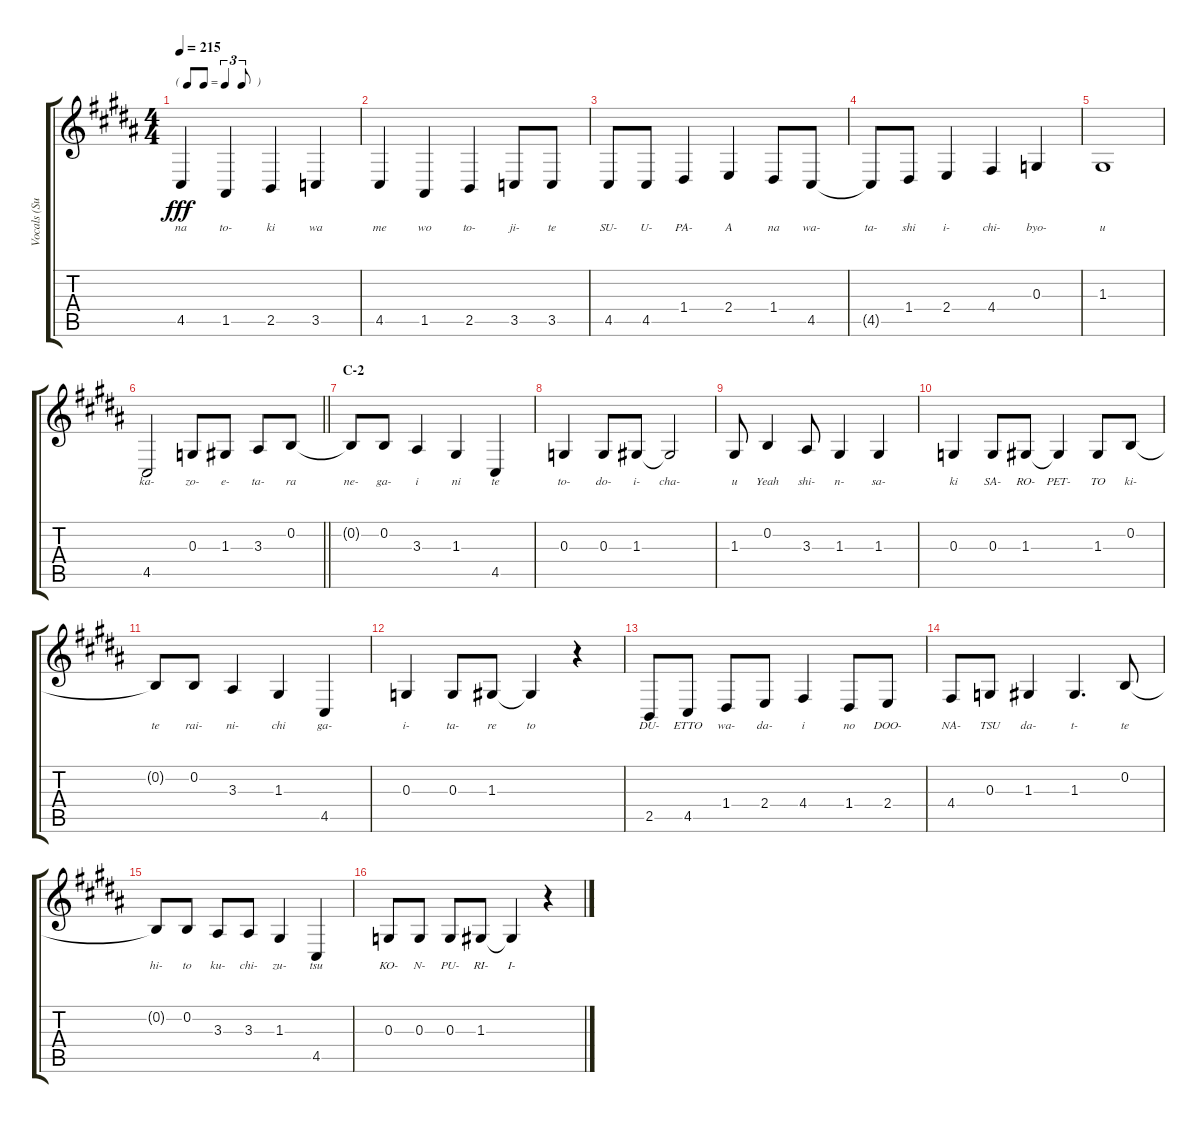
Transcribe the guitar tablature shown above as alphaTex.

\track ("Vocals (Suzuki Jun)" "Vocals (Su") {instrument altosax}
\staff {score tabs}
\tuning (E4 B3 G3 D3 A2 E2) {hide}
\ts (4 4)
\tf triplet8th
\tempo 215
\clef g2
\ks b
4.5.4{lyrics (0 "na") lyrics (1 "") lyrics (2 "") lyrics (3 "") lyrics (4 "") dy fff} 1.5.4{lyrics (0 "to-") lyrics (1 "") lyrics (2 "") lyrics (3 "") lyrics (4 "")} 2.5.4{lyrics (0 "ki") lyrics (1 "") lyrics (2 "") lyrics (3 "") lyrics (4 "")} 3.5.4{lyrics (0 "wa") lyrics (1 "") lyrics (2 "") lyrics (3 "") lyrics (4 "")} |
4.5.4{lyrics (0 "me") lyrics (1 "") lyrics (2 "") lyrics (3 "") lyrics (4 "")} 1.5.4{lyrics (0 "wo") lyrics (1 "") lyrics (2 "") lyrics (3 "") lyrics (4 "")} 2.5.4{lyrics (0 "to-") lyrics (1 "") lyrics (2 "") lyrics (3 "") lyrics (4 "")} 3.5.8{lyrics (0 "ji-") lyrics (1 "") lyrics (2 "") lyrics (3 "") lyrics (4 "")} 3.5.8{lyrics (0 "te") lyrics (1 "") lyrics (2 "") lyrics (3 "") lyrics (4 "")} |
4.5.8{lyrics (0 "SU-") lyrics (1 "") lyrics (2 "") lyrics (3 "") lyrics (4 "")} 4.5.8{lyrics (0 "U-") lyrics (1 "") lyrics (2 "") lyrics (3 "") lyrics (4 "")} 1.4.4{lyrics (0 "PA-") lyrics (1 "") lyrics (2 "") lyrics (3 "") lyrics (4 "")} 2.4.4{lyrics (0 "A") lyrics (1 "") lyrics (2 "") lyrics (3 "") lyrics (4 "")} 1.4.8{lyrics (0 "na") lyrics (1 "") lyrics (2 "") lyrics (3 "") lyrics (4 "")} 4.5.8{lyrics (0 "wa-") lyrics (1 "") lyrics (2 "") lyrics (3 "") lyrics (4 "")} |
4.5{t}.8{lyrics (0 "ta-") lyrics (1 "") lyrics (2 "") lyrics (3 "") lyrics (4 "")} 1.4.8{lyrics (0 "shi") lyrics (1 "") lyrics (2 "") lyrics (3 "") lyrics (4 "")} 2.4.4{lyrics (0 "i-") lyrics (1 "") lyrics (2 "") lyrics (3 "") lyrics (4 "")} 4.4.4{lyrics (0 "chi-") lyrics (1 "") lyrics (2 "") lyrics (3 "") lyrics (4 "")} 0.3.4{lyrics (0 "byo-") lyrics (1 "") lyrics (2 "") lyrics (3 "") lyrics (4 "")} |
1.3.1{lyrics (0 "u") lyrics (1 "") lyrics (2 "") lyrics (3 "") lyrics (4 "")} |
\barLineRight lightlight
4.5.2{lyrics (0 "ka-") lyrics (1 "") lyrics (2 "") lyrics (3 "") lyrics (4 "")} 0.3.8{lyrics (0 "zo-") lyrics (1 "") lyrics (2 "") lyrics (3 "") lyrics (4 "")} 1.3.8{lyrics (0 "e-") lyrics (1 "") lyrics (2 "") lyrics (3 "") lyrics (4 "")} 3.3.8{lyrics (0 "ta-") lyrics (1 "") lyrics (2 "") lyrics (3 "") lyrics (4 "")} 0.2.8{lyrics (0 "ra") lyrics (1 "") lyrics (2 "") lyrics (3 "") lyrics (4 "")} |
\section ("" "C-2")
0.2{t}.8{lyrics (0 "ne-") lyrics (1 "") lyrics (2 "") lyrics (3 "") lyrics (4 "")} 0.2.8{lyrics (0 "ga-") lyrics (1 "") lyrics (2 "") lyrics (3 "") lyrics (4 "")} 3.3.4{lyrics (0 "i") lyrics (1 "") lyrics (2 "") lyrics (3 "") lyrics (4 "")} 1.3.4{lyrics (0 "ni") lyrics (1 "") lyrics (2 "") lyrics (3 "") lyrics (4 "")} 4.5.4{lyrics (0 "te") lyrics (1 "") lyrics (2 "") lyrics (3 "") lyrics (4 "")} |
0.3.4{lyrics (0 "to-") lyrics (1 "") lyrics (2 "") lyrics (3 "") lyrics (4 "")} 0.3.8{lyrics (0 "do-") lyrics (1 "") lyrics (2 "") lyrics (3 "") lyrics (4 "")} 1.3.8{lyrics (0 "i-") lyrics (1 "") lyrics (2 "") lyrics (3 "") lyrics (4 "")} 1.3{t}.2{lyrics (0 "cha-") lyrics (1 "") lyrics (2 "") lyrics (3 "") lyrics (4 "")} |
1.3.8{lyrics (0 "u") lyrics (1 "") lyrics (2 "") lyrics (3 "") lyrics (4 "")} 0.2.4{lyrics (0 "Yeah") lyrics (1 "") lyrics (2 "") lyrics (3 "") lyrics (4 "")} 3.3.8{lyrics (0 "shi-") lyrics (1 "") lyrics (2 "") lyrics (3 "") lyrics (4 "")} 1.3.4{lyrics (0 "n-") lyrics (1 "") lyrics (2 "") lyrics (3 "") lyrics (4 "")} 1.3.4{lyrics (0 "sa-") lyrics (1 "") lyrics (2 "") lyrics (3 "") lyrics (4 "")} |
0.3.4{lyrics (0 "ki") lyrics (1 "") lyrics (2 "") lyrics (3 "") lyrics (4 "")} 0.3.8{lyrics (0 "SA-") lyrics (1 "") lyrics (2 "") lyrics (3 "") lyrics (4 "")} 1.3.8{lyrics (0 "RO-") lyrics (1 "") lyrics (2 "") lyrics (3 "") lyrics (4 "")} 1.3{t}.4{lyrics (0 "PET-") lyrics (1 "") lyrics (2 "") lyrics (3 "") lyrics (4 "")} 1.3.8{lyrics (0 "TO") lyrics (1 "") lyrics (2 "") lyrics (3 "") lyrics (4 "")} 0.2.8{lyrics (0 "ki-") lyrics (1 "") lyrics (2 "") lyrics (3 "") lyrics (4 "")} |
0.2{t}.8{lyrics (0 "te") lyrics (1 "") lyrics (2 "") lyrics (3 "") lyrics (4 "")} 0.2.8{lyrics (0 "rai-") lyrics (1 "") lyrics (2 "") lyrics (3 "") lyrics (4 "")} 3.3.4{lyrics (0 "ni-") lyrics (1 "") lyrics (2 "") lyrics (3 "") lyrics (4 "")} 1.3.4{lyrics (0 "chi") lyrics (1 "") lyrics (2 "") lyrics (3 "") lyrics (4 "")} 4.5.4{lyrics (0 "ga-") lyrics (1 "") lyrics (2 "") lyrics (3 "") lyrics (4 "")} |
0.3.4{lyrics (0 "i-") lyrics (1 "") lyrics (2 "") lyrics (3 "") lyrics (4 "")} 0.3.8{lyrics (0 "ta-") lyrics (1 "") lyrics (2 "") lyrics (3 "") lyrics (4 "")} 1.3.8{lyrics (0 "re") lyrics (1 "") lyrics (2 "") lyrics (3 "") lyrics (4 "")} 1.3{t}.4{lyrics (0 "to") lyrics (1 "") lyrics (2 "") lyrics (3 "") lyrics (4 "")} r.4 |
2.5.8{lyrics (0 "DU-") lyrics (1 "") lyrics (2 "") lyrics (3 "") lyrics (4 "")} 4.5.8{lyrics (0 "ETTO") lyrics (1 "") lyrics (2 "") lyrics (3 "") lyrics (4 "")} 1.4.8{lyrics (0 "wa-") lyrics (1 "") lyrics (2 "") lyrics (3 "") lyrics (4 "")} 2.4.8{lyrics (0 "da-") lyrics (1 "") lyrics (2 "") lyrics (3 "") lyrics (4 "")} 4.4.4{lyrics (0 "i") lyrics (1 "") lyrics (2 "") lyrics (3 "") lyrics (4 "")} 1.4.8{lyrics (0 "no") lyrics (1 "") lyrics (2 "") lyrics (3 "") lyrics (4 "")} 2.4.8{lyrics (0 "DOO-") lyrics (1 "") lyrics (2 "") lyrics (3 "") lyrics (4 "")} |
4.4.8{lyrics (0 "NA-") lyrics (1 "") lyrics (2 "") lyrics (3 "") lyrics (4 "")} 0.3.8{lyrics (0 "TSU") lyrics (1 "") lyrics (2 "") lyrics (3 "") lyrics (4 "")} 1.3.4{lyrics (0 "da-") lyrics (1 "") lyrics (2 "") lyrics (3 "") lyrics (4 "")} 1.3.4{d lyrics (0 "t-") lyrics (1 "") lyrics (2 "") lyrics (3 "") lyrics (4 "")} 0.2.8{lyrics (0 "te") lyrics (1 "") lyrics (2 "") lyrics (3 "") lyrics (4 "")} |
0.2{t}.8{lyrics (0 "hi-") lyrics (1 "") lyrics (2 "") lyrics (3 "") lyrics (4 "")} 0.2.8{lyrics (0 "to") lyrics (1 "") lyrics (2 "") lyrics (3 "") lyrics (4 "")} 3.3.8{lyrics (0 "ku-") lyrics (1 "") lyrics (2 "") lyrics (3 "") lyrics (4 "")} 3.3.8{lyrics (0 "chi-") lyrics (1 "") lyrics (2 "") lyrics (3 "") lyrics (4 "")} 1.3.4{lyrics (0 "zu-") lyrics (1 "") lyrics (2 "") lyrics (3 "") lyrics (4 "")} 4.5.4{lyrics (0 "tsu") lyrics (1 "") lyrics (2 "") lyrics (3 "") lyrics (4 "")} |
0.3.8{lyrics (0 "KO-") lyrics (1 "") lyrics (2 "") lyrics (3 "") lyrics (4 "")} 0.3.8{lyrics (0 "N-") lyrics (1 "") lyrics (2 "") lyrics (3 "") lyrics (4 "")} 0.3.8{lyrics (0 "PU-") lyrics (1 "") lyrics (2 "") lyrics (3 "") lyrics (4 "")} 1.3.8{lyrics (0 "RI-") lyrics (1 "") lyrics (2 "") lyrics (3 "") lyrics (4 "")} 1.3{t}.4{lyrics (0 "I-") lyrics (1 "") lyrics (2 "") lyrics (3 "") lyrics (4 "")} r.4
